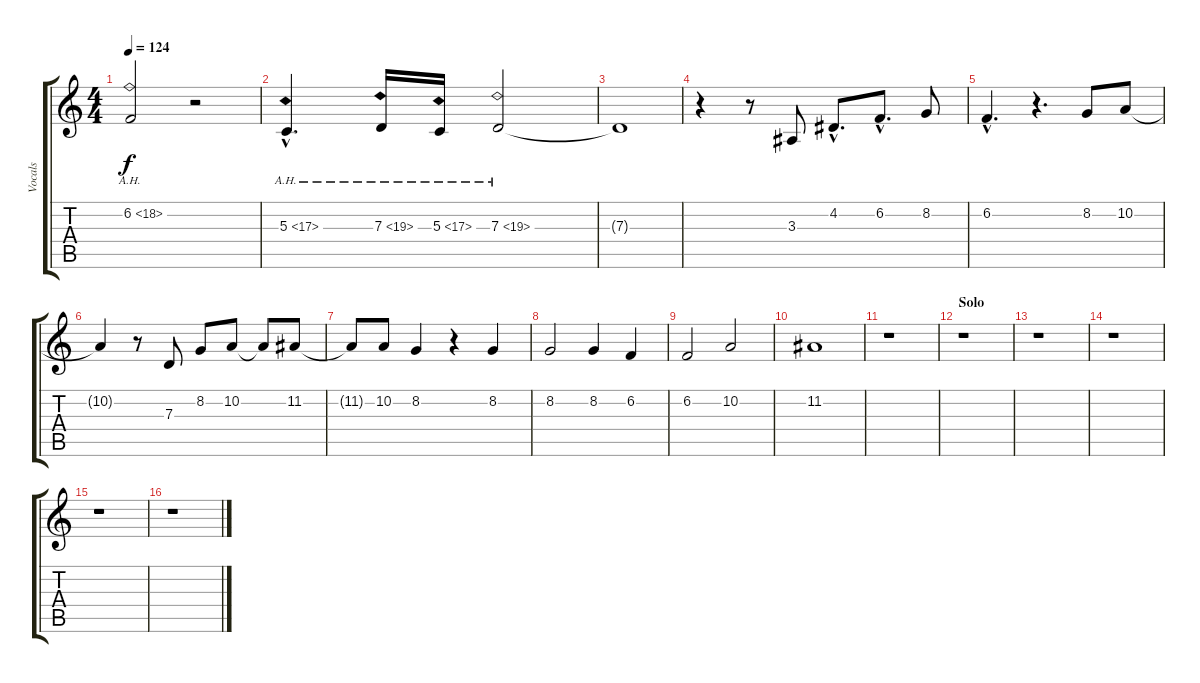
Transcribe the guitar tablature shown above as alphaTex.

\track ("Vocals" "Vocals") {instrument lead2sawtooth}
\staff {score tabs}
\tuning (E4 B3 G3 D3 A2 E2) {hide}
\ts (4 4)
\tempo 124
\clef g2
\ks c
6.2{ah 12}.2{dy f} r.2 |
5.3{ah 12 hac}.4{d} 7.3{ah 12}.16 5.3{ah 12}.16 7.3{ah 12}.2{volume 4} |
7.3{t}.1 |
\section ("" "")
r.4 r.8 3.3.8{volume 16 instrument lead2sawtooth} 4.2{hac}.8{d} 6.2{hac}.8{d} 8.2.8 |
6.2{hac}.4{d} r.4{d} 8.2.8 10.2.8 |
10.2{t}.4 r.8 7.3.8 8.2.8 10.2.8 10.2{t}.8 11.2.8 |
11.2{t}.8 10.2.8 8.2.4 r.4 8.2.4 |
8.2.2 8.2.4 6.2.4 |
6.2.2 10.2.2 |
11.2.1 |
r.1 |
\section ("" "Solo")
r.1 |
r.1 |
r.1 |
r.1 |
r.1
